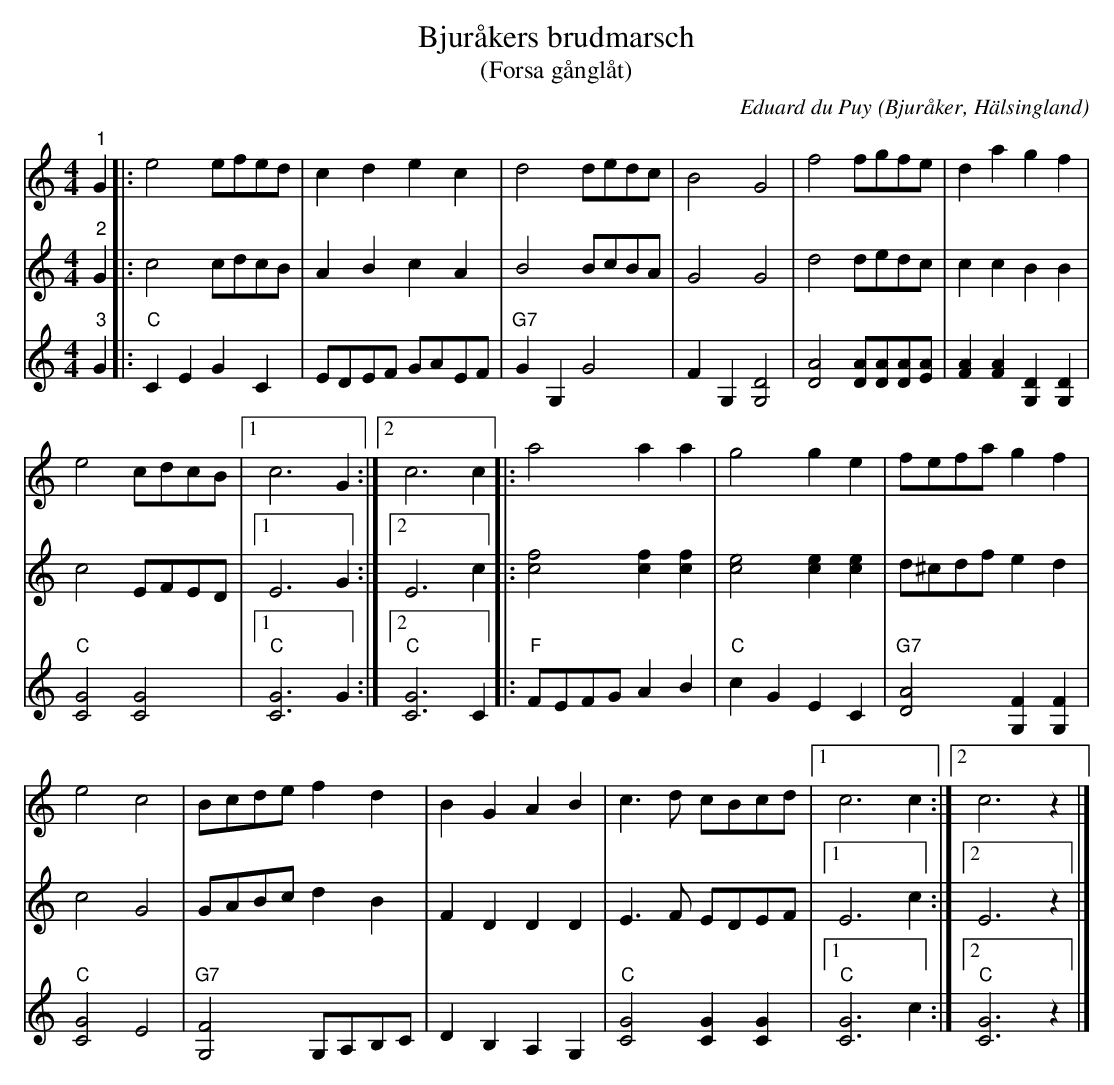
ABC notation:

X:1
T:Bjuråkers brudmarsch
T:(Forsa gånglåt)
C:Eduard du Puy
O:Bjuråker, Hälsingland
L:1/8
M:4/4
K:C
V:1
"^1" G2 |: e4 efed | c2 d2 e2 c2 | d4 dedc | B4 G4 | f4 fgfe | d2 a2 g2 f2 |
e4 cdcB |1 c6 G2 :|2 c6 c2 |: a4 a2 a2 | g4 g2 e2 | fefa g2 f2 |
e4 c4 | Bcde f2 d2 | B2 G2 A2 B2 | c3 d cBcd |1 c6 c2 :|2 c6 z2 |]
V:2
"^2" G2 |: c4 cdcB | A2 B2 c2 A2 | B4 BcBA | G4 G4 | d4 dedc | c2 c2 B2 B2 |
c4 EFED |1 E6 G2 :|2 E6 c2 |: [cf]4 [cf]2 [cf]2 | [ce]4 [ce]2 [ce]2 |
 d^cdf e2 d2 | c4 G4 | GABc d2 B2 | F2 D2 D2 D2 | E3 F EDEF |1 E6 c2 :|2 E6 z2 |]
V:3
"^3" G2 |:"C" C2 E2 G2 C2 | EDEF GAEF |"G7" G2 G,2 G4 | F2 G,2 [G,D]4 | [DA]4 [DA][DA][DA][EA] | [FA]2 [FA]2 [G,D]2 [G,D]2 |
"C" [CG]4 [CG]4 |1"C" [CG]6 G2 :|2"C" [CG]6 C2 |:"F" FEFG A2 B2 | "C" c2 G2 E2 C2 |"G7" [DA]4 [G,F]2 [G,F]2 |
"C" [CG]4 E4 |"G7" [G,F]4 G,A,B,C | D2 B,2 A,2 G,2 | "C" [CG]4 [CG]2 [CG]2 |1"C" [CG]6 c2 :|2"C" [CG]6 z2 |]
